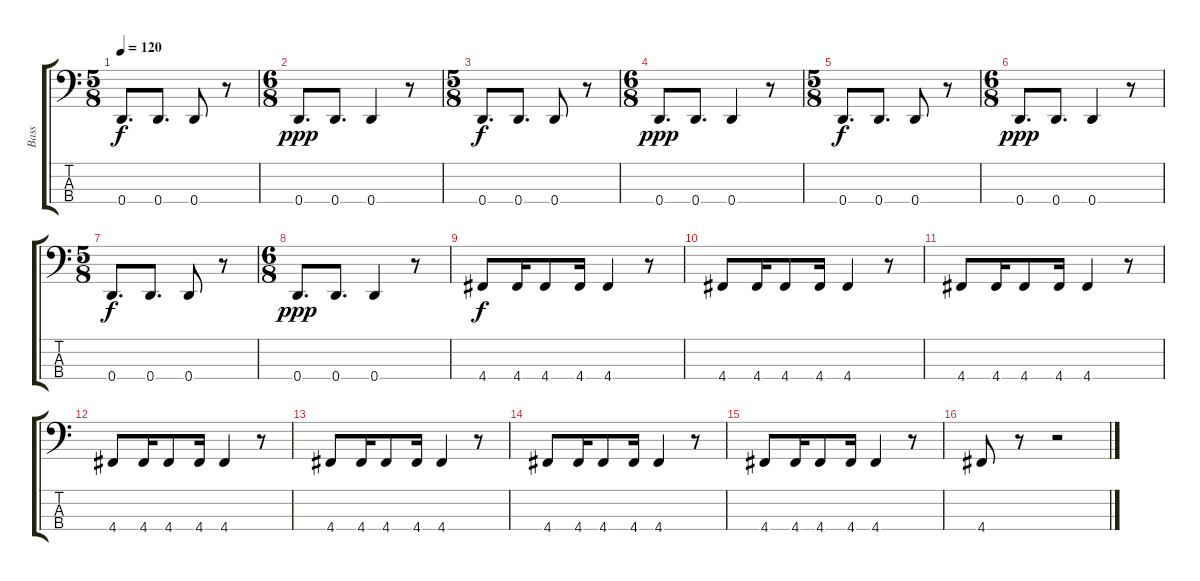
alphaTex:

\track ("Bass" "Bass") {instrument electricbasspick}
\staff {score tabs}
\tuning (F2 C2 G1 D1) {hide}
\ts (5 8)
\tempo 120
\clef f4
\ks c
0.4.8{d dy f} 0.4.8{d} 0.4.8 r.8 |
\ts (6 8)
0.4.8{d dy ppp} 0.4.8{d} 0.4.4 r.8 |
\ts (5 8)
0.4.8{d dy f} 0.4.8{d} 0.4.8 r.8 |
\ts (6 8)
0.4.8{d dy ppp} 0.4.8{d} 0.4.4 r.8 |
\ts (5 8)
0.4.8{d dy f} 0.4.8{d} 0.4.8 r.8 |
\ts (6 8)
0.4.8{d dy ppp} 0.4.8{d} 0.4.4 r.8 |
\ts (5 8)
0.4.8{d dy f} 0.4.8{d} 0.4.8 r.8 |
\ts (6 8)
0.4.8{d dy ppp} 0.4.8{d} 0.4.4 r.8 |
4.4.8{dy f} 4.4.16 4.4.8 4.4.16 4.4.4 r.8 |
4.4.8 4.4.16 4.4.8 4.4.16 4.4.4 r.8 |
4.4.8 4.4.16 4.4.8 4.4.16 4.4.4 r.8 |
4.4.8 4.4.16 4.4.8 4.4.16 4.4.4 r.8 |
4.4.8 4.4.16 4.4.8 4.4.16 4.4.4 r.8 |
4.4.8 4.4.16 4.4.8 4.4.16 4.4.4 r.8 |
4.4.8 4.4.16 4.4.8 4.4.16 4.4.4 r.8 |
4.4.8 r.8 r.2
